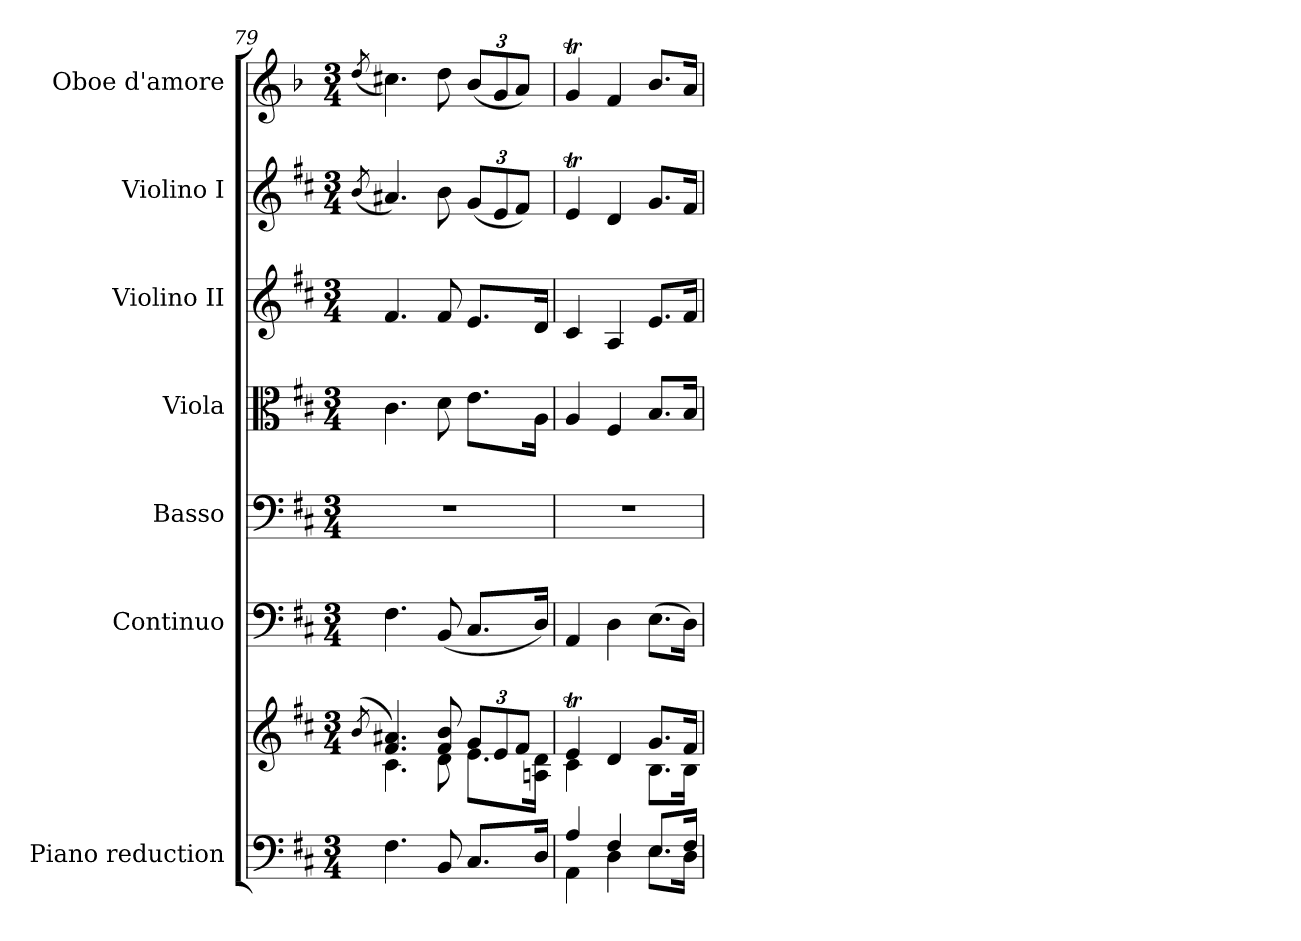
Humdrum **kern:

**kern	**kern	**kern	**kern	**kern	**kern	**kern	**kern
*part7	*part7	*part6	*part5	*part4	*part3	*part2	*part1
*staff8	*staff7	*staff6	*staff5	*staff4	*staff3	*staff2	*staff1
*I"Piano reduction	*	*I"Continuo	*I"Basso	*I"Viola	*I"Violino II	*I"Violino I	*I"Oboe d'amore
*I'Pno	*	*	*	*	*	*	*I'Ob
*clefF4	*clefG2	*clefF4	*clefF4	*clefC3	*clefG2	*clefG2	*clefG2
*	*	*	*	*	*	*	*ITrd2c3
*k[f#c#]	*k[f#c#]	*k[f#c#]	*k[f#c#]	*k[f#c#]	*k[f#c#]	*k[f#c#]	*k[f#c#]
*M3/4	*M3/4	*M3/4	*M3/4	*M3/4	*M3/4	*M3/4	*M3/4
=79	=79	=79	=79	=79	=79	=79	=79
.	(>8qb/	.	.	.	.	(<8qb/	(<8qb/
*	*^	*	*	*	*	*	*
4.F#\	4.f#/ 4.a#X/)	4.c#\	4.F#\	2.r	4.c#\	4.f#/	4.a#X/)	4.a#X\)
8BB/	8f#/ 8b/	8d\	(<8BB/	.	8d\	8f#/	8b\	8b\
*	*Xbrackettup	*	*	*	*	*	*Xbrackettup	*Xbrackettup
8.C#/L	12g/L	8.e\L	8.C#/L	.	8.e\L	8.e/L	(<12g/L	(<12g/L
.	12e/	.	.	.	.	.	12e/	12e/
.	12f#/J	.	.	.	.	.	12f#/J)	12f#/J)
16D/Jk	.	16An\ 16d\Jk	16D/Jk)	.	16A\Jk	16d/Jk	.	.
=80	=80	=80	=80	=80	=80	=80	=80	=80
*^	*	*	*	*	*	*	*	*
4A/	4AA\	4eT/	4c#\	4AA/	2.r	4A/	4c#/	4eT/	4eT/
4F#/	4D\	4d/	4ryy	4D\	.	4F#/	4A/	4d/	4d/
8.E/L	8.E\L	8.g/L	8.B\L	(>8.E\L	.	8.B/L	8.e/L	8.g/L	8.g/L
16F#/Jk	16D\Jk	16f#/Jk	16B\Jk	16D\Jk)	.	16B/Jk	16f#/Jk	16f#/Jk	16f#/Jk
*v	*v	*	*	*	*	*	*	*	*
*	*v	*v	*	*	*	*	*	*
=	=	=	=	=	=	=	=
*-	*-	*-	*-	*-	*-	*-	*-
